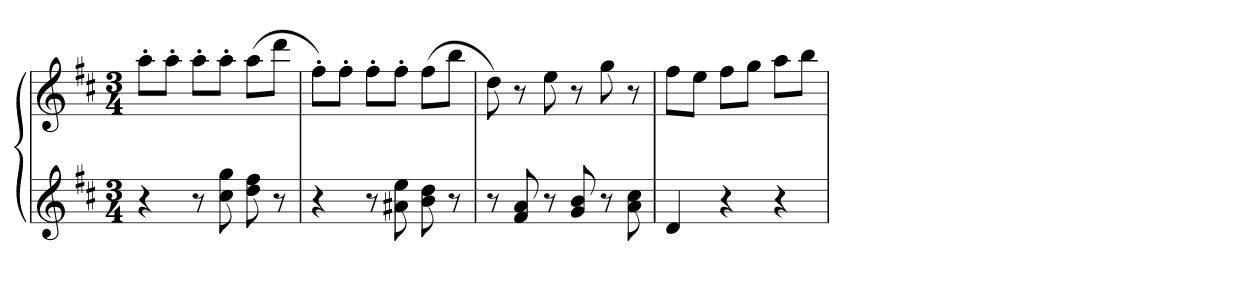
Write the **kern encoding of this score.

**kern	**kern
*part1	*part1
*staff2	*staff1
*clefG2	*clefG2
*k[f#c#]	*k[f#c#]
*M3/4	*M3/4
=	=
4r	8aa'L
.	8aa'J
8r	8aa'L
8cc# 8gg	8aa'J
8dd 8ff#	(8aaL
8r	8dddJ
=	=
4r	8ff#'L)
.	8ff#'J
8r	8ff#'L
8a#X 8ee	8ff#'J
8b 8dd	(8ff#L
8r	8bbJ
=	=
8r	8dd)
8f# 8a	8r
8r	8ee
8g 8b	8r
8r	8gg
8a 8cc#	8r
=	=
4d	8ff#L
.	8eeJ
4r	8ff#L
.	8ggJ
4r	8aaL
.	8bbJ
=	=
*-	*-
